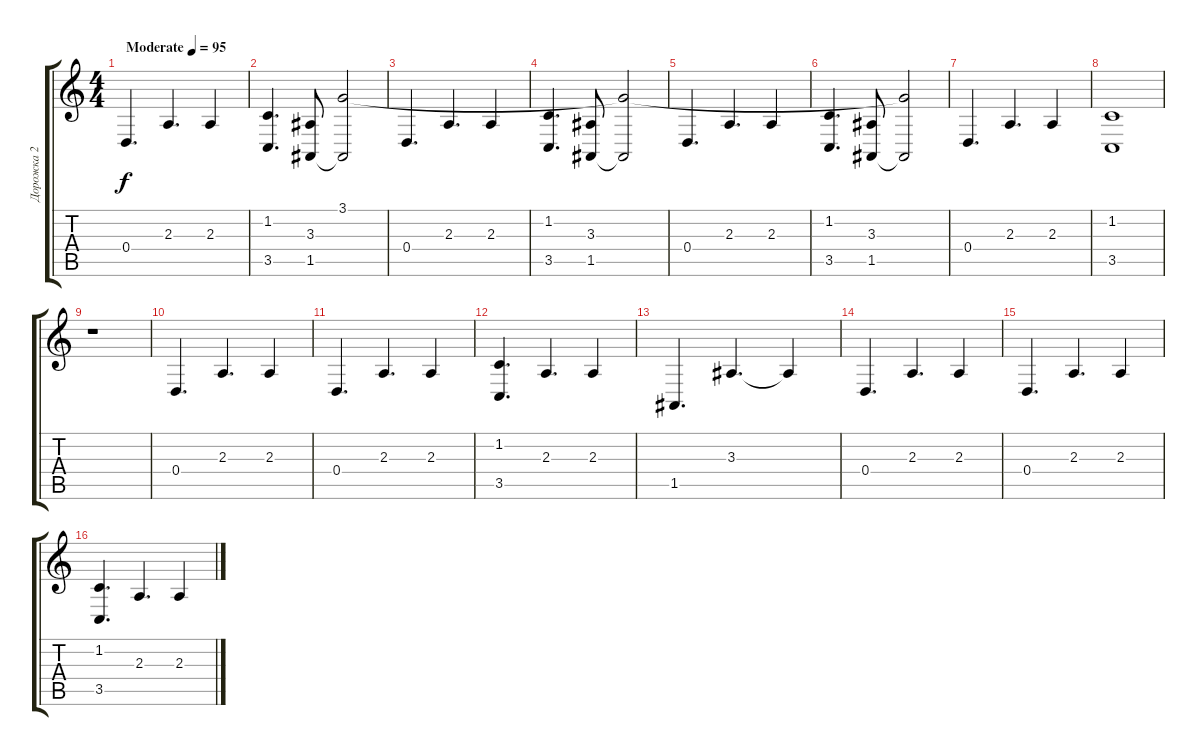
\track ("Дорожка 2" "Дорожка 2") {instrument brightacousticpiano}
\staff {score tabs}
\tuning (E4 B3 G3 D3 A2 E2) {hide}
\ts (4 4)
\tempo (95 "Moderate")
\clef g2
\ks c
0.4.4{d dy f instrument brightacousticpiano} 2.3.4{d} 2.3.4 |
(1.2 3.5).4{d} (3.3 1.5).8 (3.1 1.5{t}).2 |
0.4.4{d} 2.3.4{d} 2.3.4 |
(1.2 3.5).4{d} (3.3 1.5).8 (3.1{t} 1.5{t}).2 |
0.4.4{d} 2.3.4{d} 2.3.4 |
(1.2 3.5).4{d} (3.3 1.5).8 (3.1{t} 1.5{t}).2 |
0.4.4{d} 2.3.4{d} 2.3.4 |
(1.2 3.5).1 |
r.1 |
0.4.4{d} 2.3.4{d} 2.3.4 |
0.4.4{d} 2.3.4{d} 2.3.4 |
(1.2 3.5).4{d} 2.3.4{d} 2.3.4 |
1.5.4{d} 3.3.4{d} 3.3{t}.4 |
0.4.4{d} 2.3.4{d} 2.3.4 |
0.4.4{d} 2.3.4{d} 2.3.4 |
(1.2 3.5).4{d} 2.3.4{d} 2.3.4
